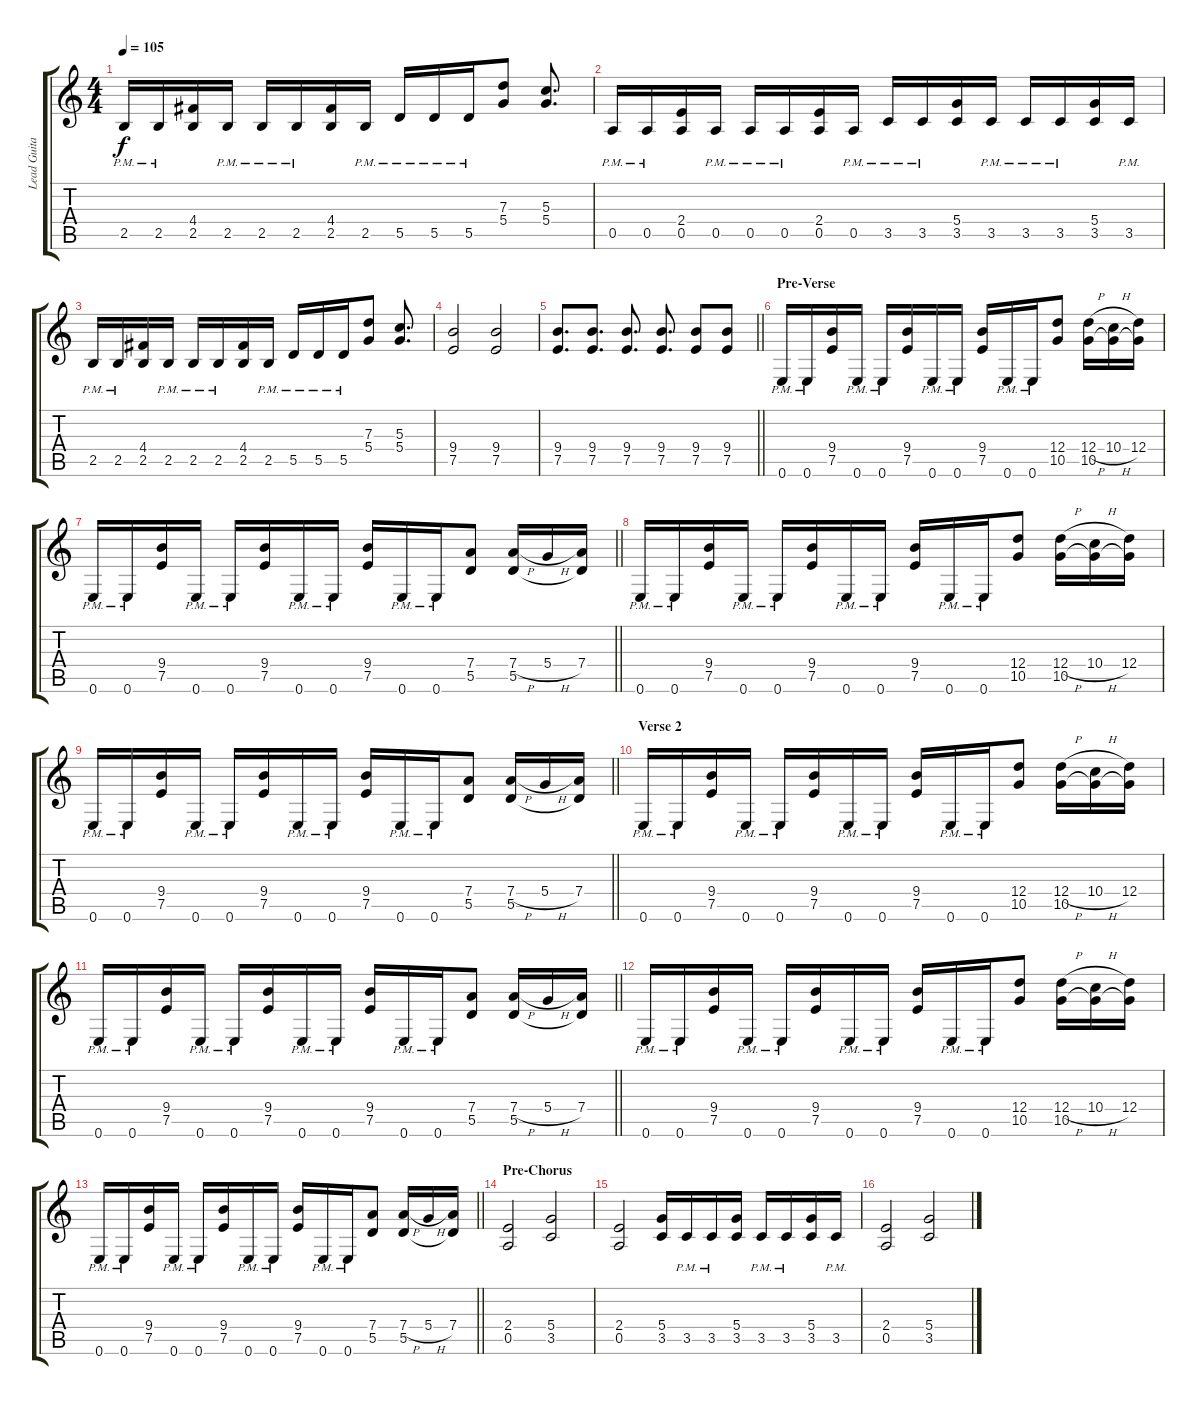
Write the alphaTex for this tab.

\track ("Lead Guitar" "Lead Guita") {instrument distortionguitar}
\staff {score tabs}
\tuning (E4 B3 G3 D3 A2 E2) {hide}
\ts (4 4)
\tempo 105
\clef g2
\ks c
2.5{pm}.16{dy f} 2.5{pm}.16 (4.4 2.5).16 2.5{pm}.16 2.5{pm}.16 2.5{pm}.16 (4.4 2.5).16 2.5{pm}.16 5.5{pm}.16 5.5{pm}.16 5.5{pm}.16 (7.3 5.4).8 (5.3 5.4).8{d} |
0.5{pm}.16 0.5{pm}.16 (2.4 0.5).16 0.5{pm}.16 0.5{pm}.16 0.5{pm}.16 (2.4 0.5).16 0.5{pm}.16 3.5{pm}.16 3.5{pm}.16 (5.4 3.5).16 3.5{pm}.16 3.5{pm}.16 3.5{pm}.16 (5.4 3.5).16 3.5{pm}.16 |
2.5{pm}.16 2.5{pm}.16 (4.4 2.5).16 2.5{pm}.16 2.5{pm}.16 2.5{pm}.16 (4.4 2.5).16 2.5{pm}.16 5.5{pm}.16 5.5{pm}.16 5.5{pm}.16 (7.3 5.4).8 (5.3 5.4).8{d} |
(9.4 7.5).2 (9.4 7.5).2 |
\barLineRight lightlight
(9.4 7.5).8{d} (9.4 7.5).8{d} (9.4 7.5).8{d} (9.4 7.5).8{d} (9.4 7.5).8 (9.4 7.5).8 |
\section ("" "Pre-Verse")
0.6{pm}.16 0.6{pm}.16 (9.4 7.5).16 0.6{pm}.16 0.6{pm}.16 (9.4 7.5).16 0.6{pm}.16 0.6{pm}.16 (9.4 7.5).16 0.6{pm}.16 0.6{pm}.16 (12.4 10.5).8 (12.4{h} 10.5).16 (10.4{h} 10.5{t}).16 (12.4 10.5{t}).16 |
\barLineRight lightlight
0.6{pm}.16 0.6{pm}.16 (9.4 7.5).16 0.6{pm}.16 0.6{pm}.16 (9.4 7.5).16 0.6{pm}.16 0.6{pm}.16 (9.4 7.5).16 0.6{pm}.16 0.6{pm}.16 (7.4 5.5).8 (7.4{h} 5.5).16 5.4{h}.16 (7.4 5.5{t}).16 |
0.6{pm}.16 0.6{pm}.16 (9.4 7.5).16 0.6{pm}.16 0.6{pm}.16 (9.4 7.5).16 0.6{pm}.16 0.6{pm}.16 (9.4 7.5).16 0.6{pm}.16 0.6{pm}.16 (12.4 10.5).8 (12.4{h} 10.5).16 (10.4{h} 10.5{t}).16 (12.4 10.5{t}).16 |
\barLineRight lightlight
0.6{pm}.16 0.6{pm}.16 (9.4 7.5).16 0.6{pm}.16 0.6{pm}.16 (9.4 7.5).16 0.6{pm}.16 0.6{pm}.16 (9.4 7.5).16 0.6{pm}.16 0.6{pm}.16 (7.4 5.5).8 (7.4{h} 5.5).16 5.4{h}.16 (7.4 5.5{t}).16 |
\section ("" "Verse 2")
0.6{pm}.16 0.6{pm}.16 (9.4 7.5).16 0.6{pm}.16 0.6{pm}.16 (9.4 7.5).16 0.6{pm}.16 0.6{pm}.16 (9.4 7.5).16 0.6{pm}.16 0.6{pm}.16 (12.4 10.5).8 (12.4{h} 10.5).16 (10.4{h} 10.5{t}).16 (12.4 10.5{t}).16 |
\barLineRight lightlight
0.6{pm}.16 0.6{pm}.16 (9.4 7.5).16 0.6{pm}.16 0.6{pm}.16 (9.4 7.5).16 0.6{pm}.16 0.6{pm}.16 (9.4 7.5).16 0.6{pm}.16 0.6{pm}.16 (7.4 5.5).8 (7.4{h} 5.5).16 5.4{h}.16 (7.4 5.5{t}).16 |
0.6{pm}.16 0.6{pm}.16 (9.4 7.5).16 0.6{pm}.16 0.6{pm}.16 (9.4 7.5).16 0.6{pm}.16 0.6{pm}.16 (9.4 7.5).16 0.6{pm}.16 0.6{pm}.16 (12.4 10.5).8 (12.4{h} 10.5).16 (10.4{h} 10.5{t}).16 (12.4 10.5{t}).16 |
\barLineRight lightlight
0.6{pm}.16 0.6{pm}.16 (9.4 7.5).16 0.6{pm}.16 0.6{pm}.16 (9.4 7.5).16 0.6{pm}.16 0.6{pm}.16 (9.4 7.5).16 0.6{pm}.16 0.6{pm}.16 (7.4 5.5).8 (7.4{h} 5.5).16 5.4{h}.16 (7.4 5.5{t}).16 |
\section ("" "Pre-Chorus")
(2.4 0.5).2 (5.4 3.5).2 |
(2.4 0.5).2 (5.4 3.5).16 3.5{pm}.16 3.5{pm}.16 (5.4 3.5).16 3.5{pm}.16 3.5{pm}.16 (5.4 3.5).16 3.5{pm}.16 |
(2.4 0.5).2 (5.4 3.5).2
